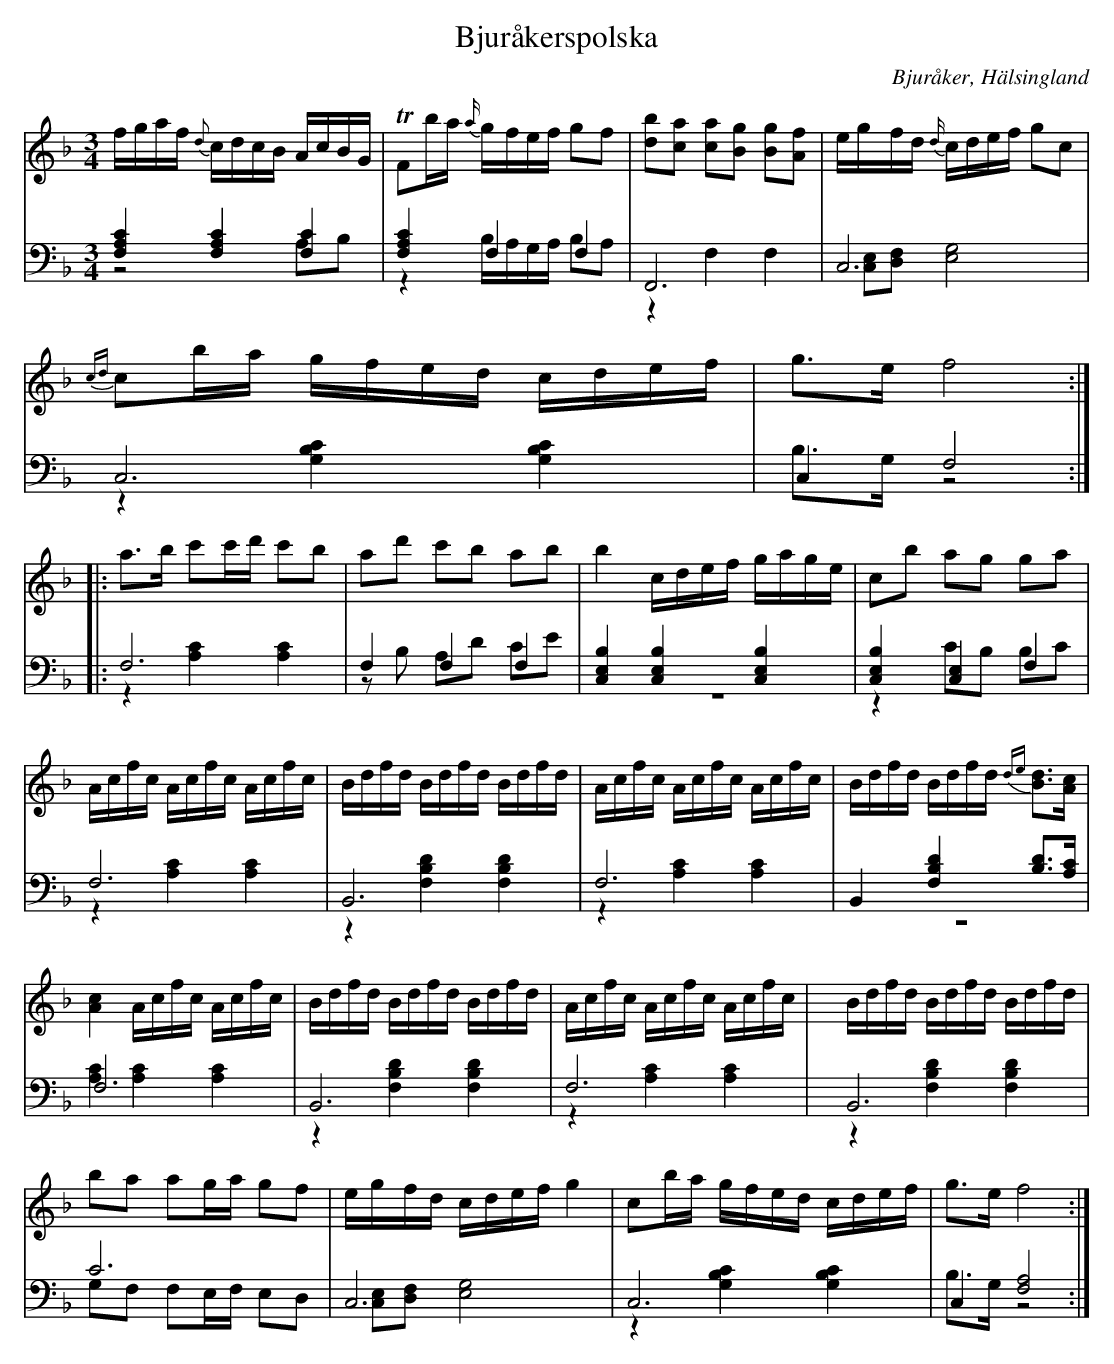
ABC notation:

X:1
T: Bjuråkerspolska
O: Bjuråker, Hälsingland
M: 3/4
L: 1/16
K: F
V:1
V:2
V:3 merge
V:1
fgaf {d}cdcB AcBG|TF2ba {a/}gfef g2f2|[d2b2][c2a2] [c2a2][B2g2] [B2g2][A2f2] |egfd {d/}cdef g2c2|
{cd}c2ba gfed cdef|g2>e2 f8:|
|:a2>b2 c'2c'd' c'2b2|a2d'2 c'2b2 a2b2|b4 cdef gage|c2b2 a2g2 g2a2|
Acfc Acfc Acfc|Bdfd Bdfd Bdfd|Acfc Acfc Acfc|Bdfd Bdfd {de}[B2d2]>[A2c2]|
[A4c4] Acfc Acfc|Bdfd Bdfd Bdfd|Acfc Acfc Acfc|Bdfd Bdfd Bdfd|
b2a2 a2ga g2f2|egfd cdef g4|c2ba gfed cdef|g2>e2 f8:|
V:2 clef=bass
[F,4A,4C4] [F,4A,4C4] [F,4C4]|[F,4A,4C4] F,4 F,4|F,,12|C,12|
C,12|C,4 F,8:|
|:F,12|F,4 F,4 F,4|[C,4E,4B,4] [C,4E,4B,4] [C,4E,4B,4]|[C,4E,4B,4] [C,4E,4] F,4|
F,12|B,,12|F,12|B,,4 [F,4B,4D4] [B,2D2]>[A,2C2]|
F,12|B,,12|F,12|B,,12|
C12|C,12|C,12|C,4 [F,8A,8]:|
V:3 clef=bass
z8 A,2B,2|z4 B,A,G,A, B,2A,2|z4 F,4 F,4|[C,2E,2][D,2F,2] [E,8G,8]|
z4 [G,4B,4C4] [G,4B,4C4]|B,2>G,2 z8:|
|:z4 [A,4C4] [A,4C4]|z2B,2 A,2D2 C2E2|z12|z4 C2B,2 B,2C2|
z4 [A,4C4] [A,4C4]|z4 [F,4B,4D4] [F,4B,4D4]|z4 [A,4C4] [A,4C4]|z12|
[A,4C4] [A,4C4] [A,4C4]|z4 [F,4B,4D4] [F,4B,4D4]|z4 [A,4C4] [A,4C4]|
|z4 [F,4B,4D4] [F,4B,4D4]|G,2F,2 F,2E,F, E,2D,2|[C,2E,2][D,2F,2] [E,8G,8]|z4 [G,4B,4C4] [G,4B,4C4]|B,2>G,2 z8:|
